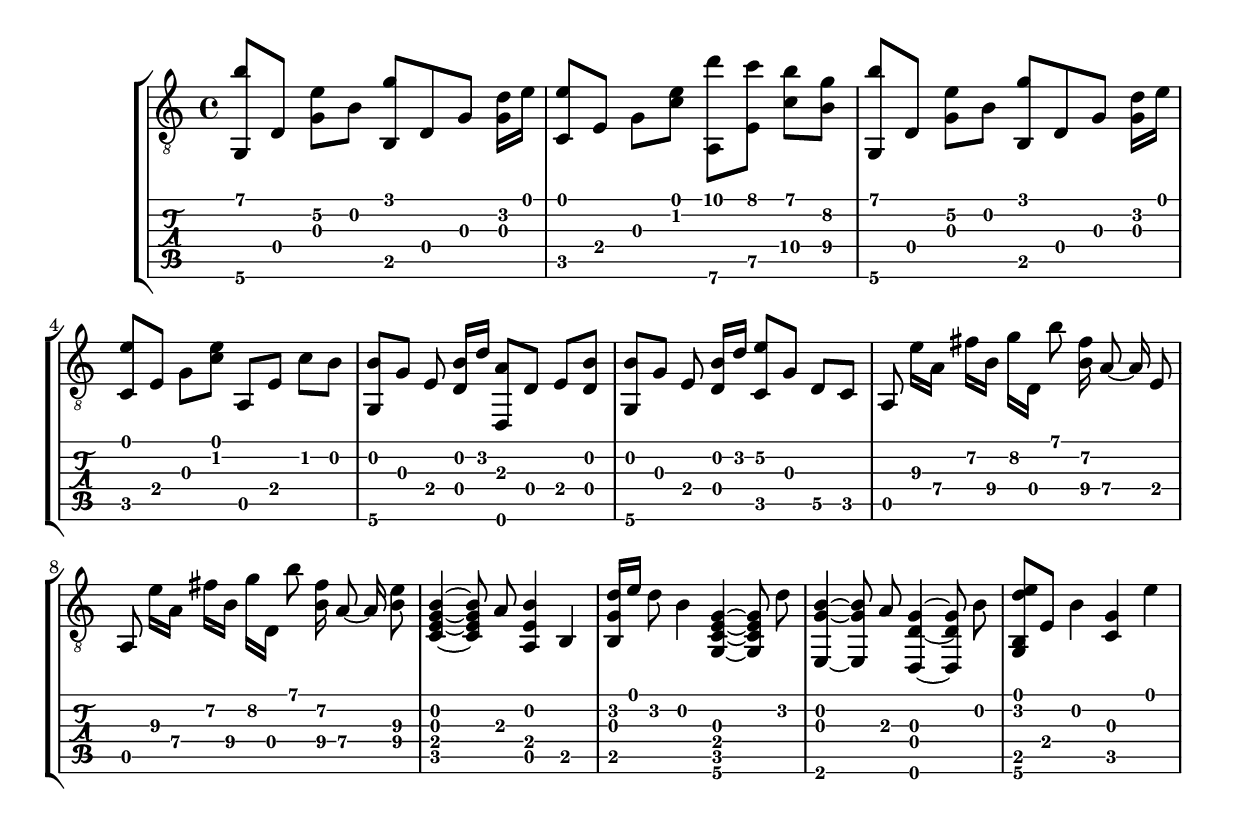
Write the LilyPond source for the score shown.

\version "2.18.0"

gtr = \relative c' {
	% Settings
	\set TabStaff.restrainOpenStrings = ##t
	\override StringNumber #'transparent = ##t
	
	% Notes

	<g, b''>8 [ d'] <g e'\2> [ b] <g' b,,> d, g <g d'>16 [ e'] |

	<c, e'>8 [ e] g [ <c e>] <a,\6 d''> [ <e' c''>] <c'\4 b'> [ <b\4 g'>] |

	<g, b''>8 [ d'] <g e'\2> [ b] <g' b,,> d, g <g d'>16 [ e'] |
	
	<c, e'>8 [ e] g [ <c e>] a, [ e'] c' [ b] |

	<g, b'> [ g'] e <d b'>16 [ d'] <d,, a''>8  [ d'] e [ <d b'>] |

	<g, b'> [ g'] e <d b'>16 [ d'] <c, e'\2>8 [ g'] d\5 [ c] |

	\autoBeamOff
	
	a e''16\3 [ a,\4] fis'\2 [ b,\4] g'\2 [ d,] b''8 <fis\2 b,\4>16 a,8\4~ a16\4 e8 |

	a, e''16\3 [ a,\4] fis'\2 [ b,\4] g'\2 [ d,] b''8 <fis\2 b,\4>16 a,8\4~ a16\4 <e'\3 b\4>8 |
	
	% Chords section

	<c, e g b>4~ <c e g b>8 a'8 <a, e' b'>4~ b4 |

	<b g' d'>16 [ e'] d8 b4 <g, c e g>4~ <g c e g>8 d''8 |

	<e,, g' b>4~ <e g' b>8 a'8 <d,, d' g>4~ <d d' g>8 b'' |

	%<b g' d'>16 [ e'] d8 b4 <g, c e g>4~ <g c e g>8 d''8 |

	<g, b d' e>8 [ e'] b'4 <g c,> e' |

}

\score { \new StaffGroup  <<
	\new Staff  { \clef "treble_8" << \gtr >> }
	\new TabStaff \with { stringTunings = #guitar-drop-d-tuning } \gtr
	>> 

	%\midi { \tempo 4 = 80 }
}
